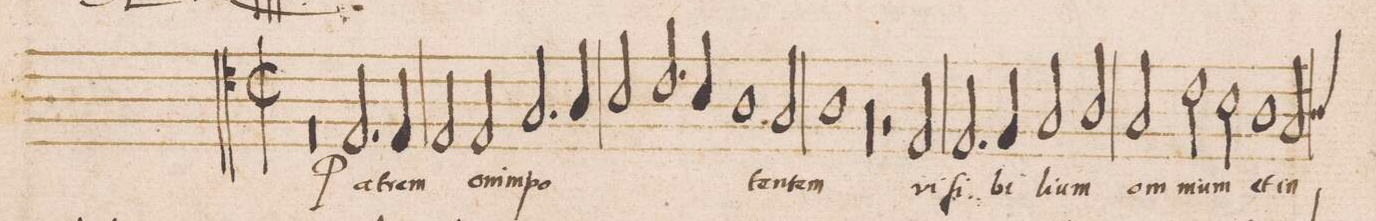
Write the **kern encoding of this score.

**kern	**text
*I"TENOR	*
*clefC4	*
*k[]	*
*met(C|)	*
*M2/1	*
0r	.
=2-	=2-
2.E/	Pa-
4E/	-trem
2E/	om-
2E/	-ni-
=3-	=3-
2.G/	-po-
4A/	.
2B/	.
2.c/	.
=4-	=4-
4B/	.
1A	.
2G/	-ten-
=5-	=5-
1A	-tem
00r	.
=6-	=6-
=7-	=7-
2r	.
2E/	vi-
=8-	=8-
2.E/	-ſi-
4F/	-bi-
2G/	-li-
2A/	-um
=9-	=9-
2G/	om-
2c\	-ni-
2B\	-um
1A\	et
=10-	=10-
*custos:A	*
2G/	in-
*-	*-
